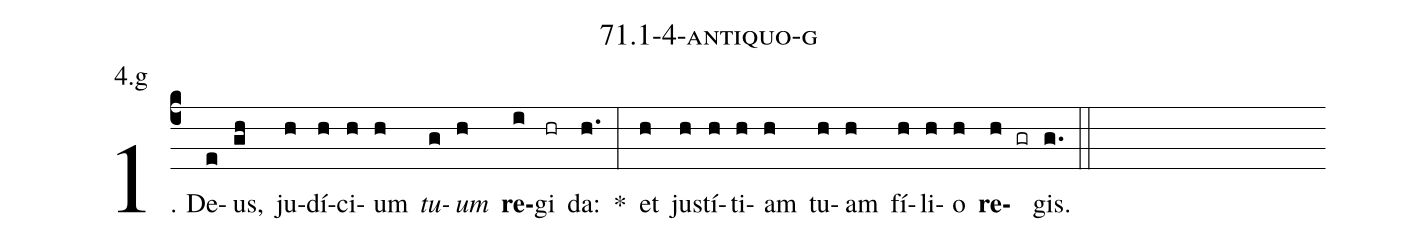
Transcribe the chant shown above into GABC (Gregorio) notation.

name: 71.1-4-antiquo-g;
annotation: 4.g;
%%
(c4)1. De(e)us,(gh) ju(h)dí(h)ci(h)um(h) <i>tu</i>(g)<i>um</i>(h) <b>re</b>(i)gi(hr) da:(h.) *(:) et(h) jus(h)tí(h)ti(h)am(h) tu(h)am(h) fí(h)li(h)o(h) <b>re</b>(h gr)gis.(g.) (::)


%E(h) u(h) o(h) u(h) a(h) e.(g.) (::)
